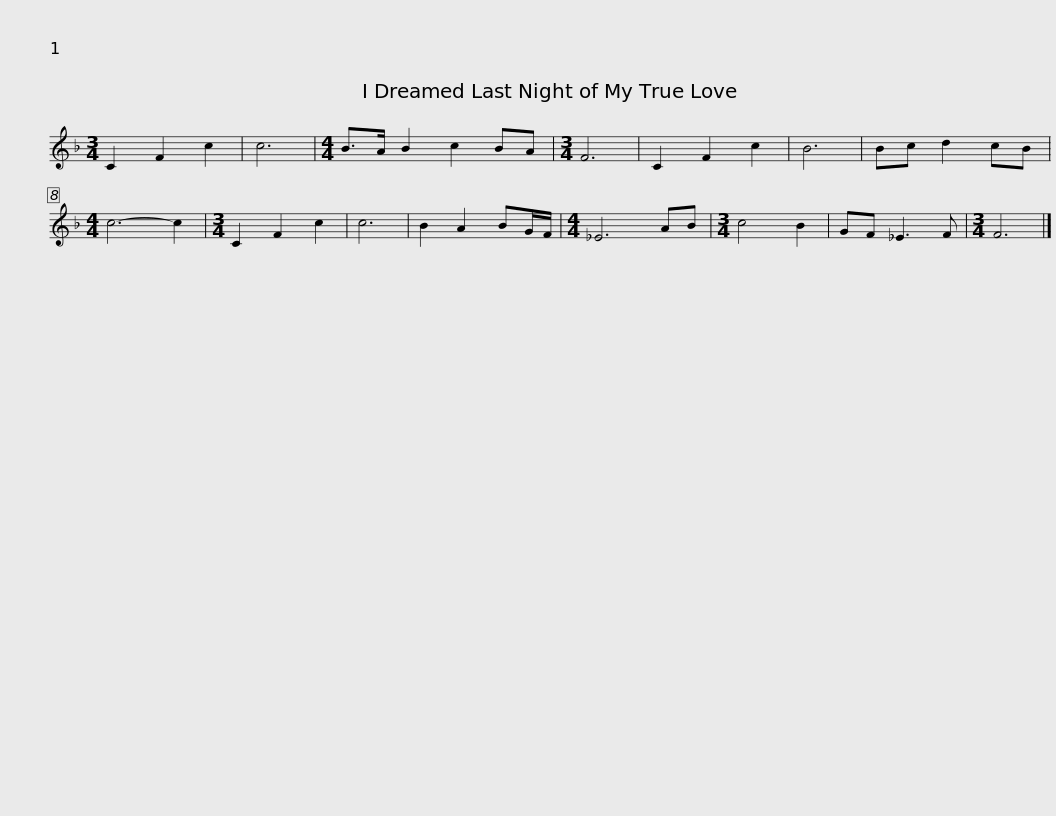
X:1
L:1/8
M:3/4
I:linebreak $
K:F
V:1 treble
V:1
 C2 F2 c2 | c6 |[M:4/4] B>A B2 c2 BA |[M:3/4] F6 | C2 F2 c2 | %5
 B6 | Bc d2 cB |[M:4/4] c6- c2 |[M:3/4] C2 F2 c2 | c6 | %10
 B2 A2 BG/F/ |$[M:4/4] _E6 AB |[M:3/4] c4 B2 | GF _E3 F |[M:3/4] F6 |] %15
